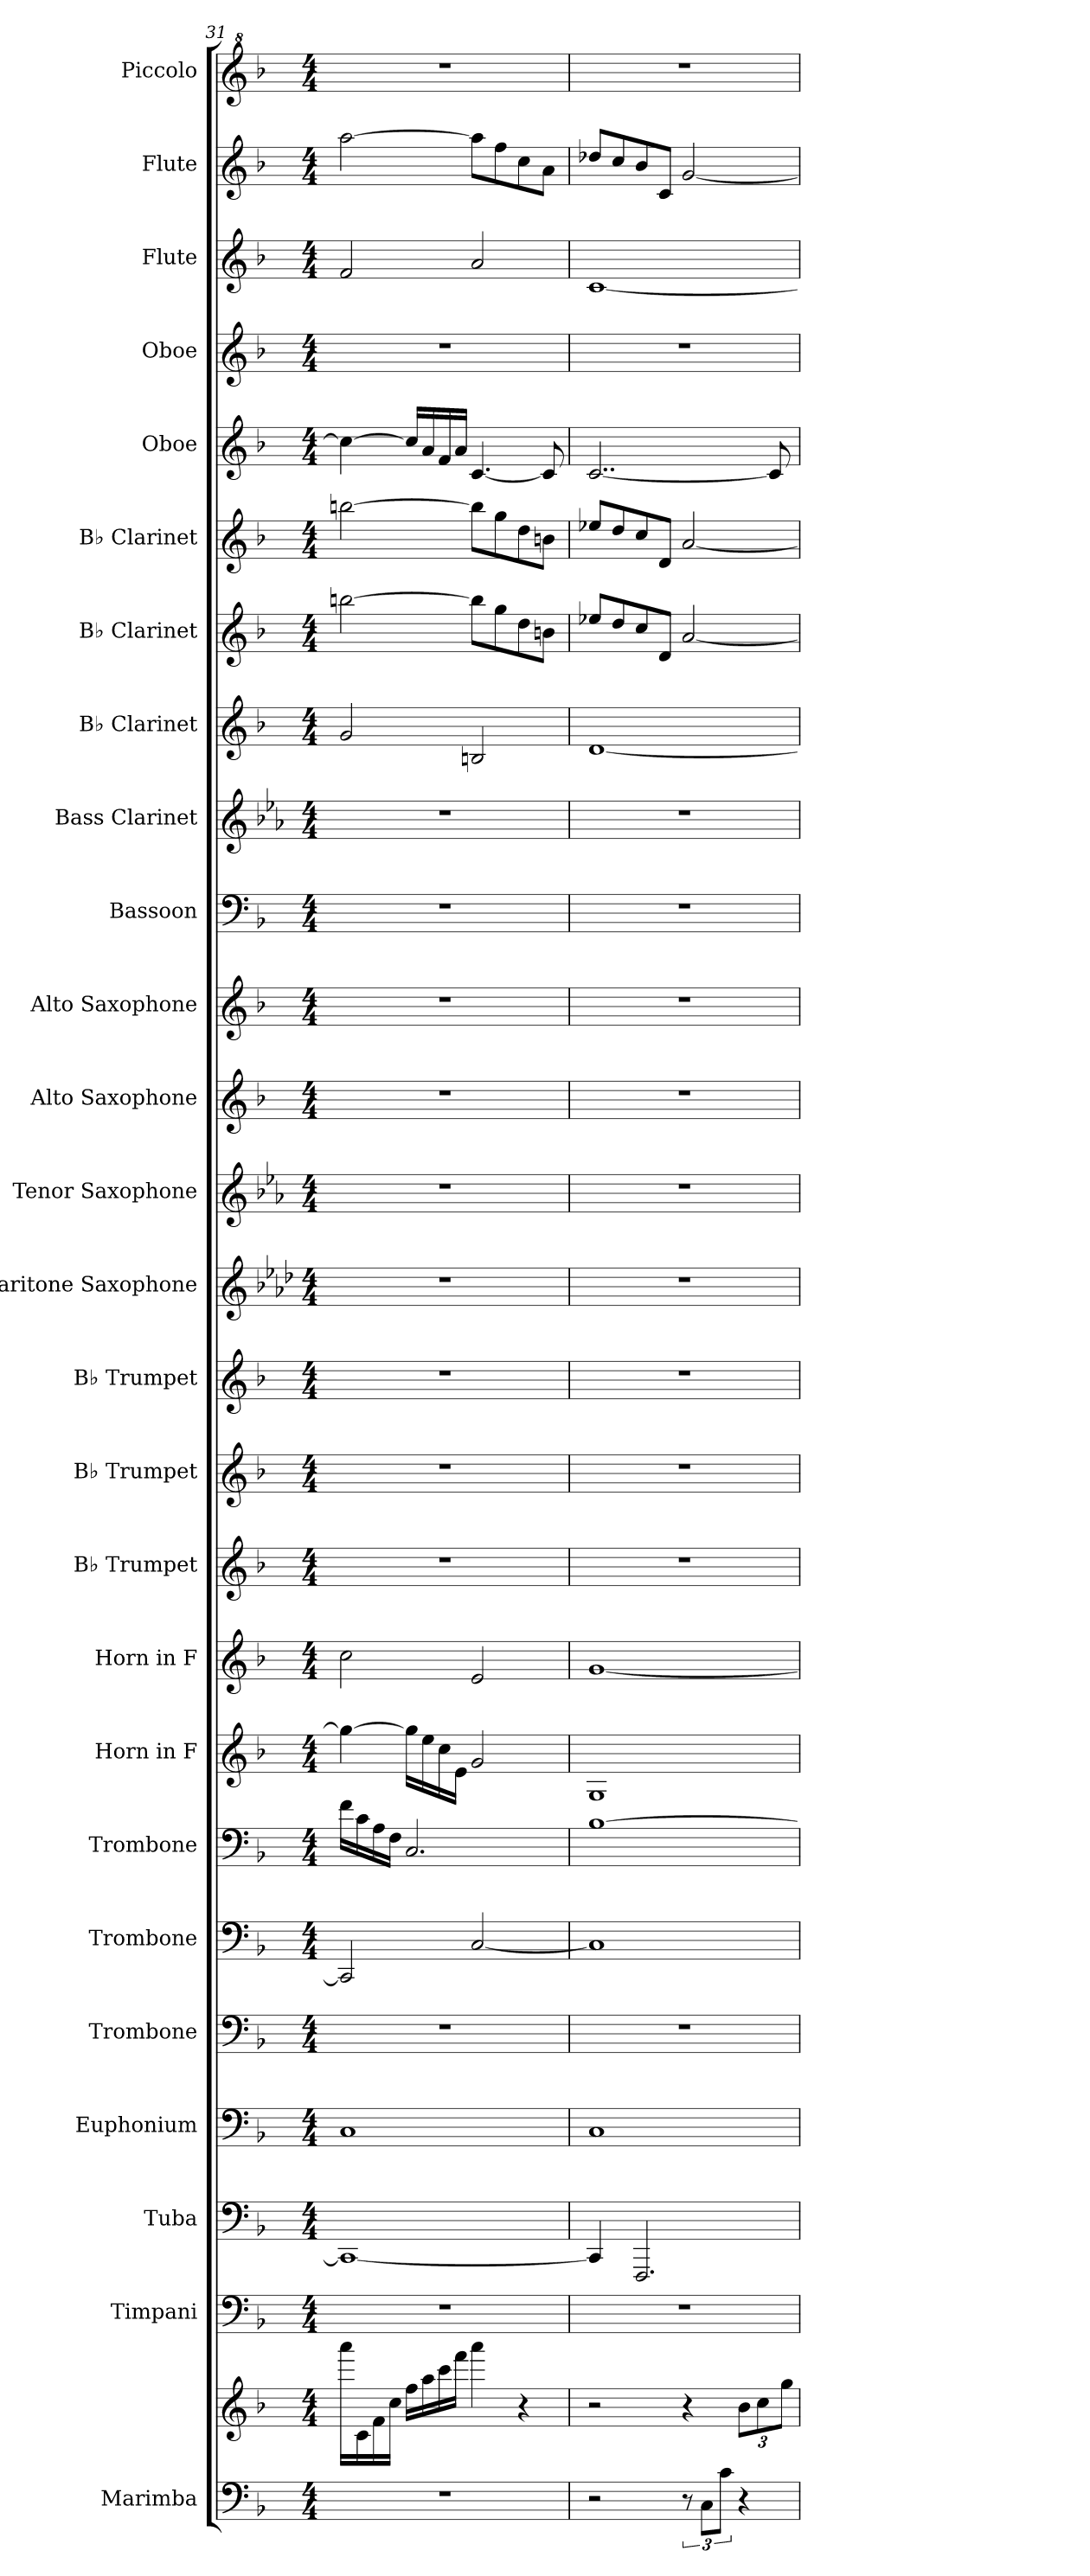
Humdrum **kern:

**kern	**kern	**kern	**kern	**kern	**kern	**kern	**kern	**kern	**kern	**kern	**kern	**kern	**kern	**kern	**kern	**kern	**kern	**kern	**kern	**kern	**kern	**kern	**kern	**kern	**kern	**kern
*part26	*part26	*part25	*part24	*part23	*part22	*part21	*part20	*part19	*part18	*part17	*part16	*part15	*part14	*part13	*part12	*part11	*part10	*part9	*part8	*part7	*part6	*part5	*part4	*part3	*part2	*part1
*staff27	*staff26	*staff25	*staff24	*staff23	*staff22	*staff21	*staff20	*staff19	*staff18	*staff17	*staff16	*staff15	*staff14	*staff13	*staff12	*staff11	*staff10	*staff9	*staff8	*staff7	*staff6	*staff5	*staff4	*staff3	*staff2	*staff1
*I"Marimba	*	*I"Timpani	*I"Tuba	*I"Euphonium	*I"Trombone	*I"Trombone	*I"Trombone	*I"Horn in F	*I"Horn in F	*I"B♭ Trumpet	*I"B♭ Trumpet	*I"B♭ Trumpet	*I"Baritone Saxophone	*I"Tenor Saxophone	*I"Alto Saxophone	*I"Alto Saxophone	*I"Bassoon	*I"Bass Clarinet	*I"B♭ Clarinet	*I"B♭ Clarinet	*I"B♭ Clarinet	*I"Oboe	*I"Oboe	*I"Flute	*I"Flute	*I"Piccolo
*I'Mrm.	*	*I'Timp.	*I'Tba.	*I'Euph.	*I'Tbn.	*I'Tbn.	*I'Tbn.	*	*	*I'B♭ Tpt.	*I'B♭ Tpt.	*I'B♭ Tpt.	*I'Bar. Sax.	*I'T. Sax.	*I'A. Sax.	*I'A. Sax.	*I'Bsn.	*I'B. Cl.	*I'B♭ Cl.	*I'B♭ Cl.	*I'B♭ Cl.	*I'Ob.	*I'Ob.	*I'Fl.	*I'Fl.	*I'Picc.
!!LO:PB:g=z
*clefF4	*clefG2	*clefF4	*clefF4	*clefF4	*clefF4	*clefF4	*clefF4	*clefG2	*clefG2	*clefG2	*clefG2	*clefG2	*clefG2	*clefG2	*clefG2	*clefG2	*clefF4	*clefG2	*clefG2	*clefG2	*clefG2	*clefG2	*clefG2	*clefG2	*clefG2	*clefG^2
*	*	*	*	*	*	*	*	*ITrd4c7	*ITrd4c7	*ITrd1c2	*ITrd1c2	*ITrd1c2	*ITrd12c21	*ITrd8c14	*ITrd5c9	*ITrd5c9	*	*ITrd8c14	*ITrd1c2	*ITrd1c2	*ITrd1c2	*	*	*	*	*ITrd-7c-12
*k[b-]	*k[b-]	*k[b-]	*k[b-]	*k[b-]	*k[b-]	*k[b-]	*k[b-]	*k[b-e-]	*k[b-e-]	*k[b-e-a-]	*k[b-e-a-]	*k[b-e-a-]	*k[b-e-a-d-]	*k[b-e-a-]	*k[b-e-a-d-]	*k[b-e-a-d-]	*k[b-]	*k[b-e-a-]	*k[b-e-a-]	*k[b-e-a-]	*k[b-e-a-]	*k[b-]	*k[b-]	*k[b-]	*k[b-]	*k[b-]
*M4/4	*M4/4	*M4/4	*M4/4	*M4/4	*M4/4	*M4/4	*M4/4	*M4/4	*M4/4	*M4/4	*M4/4	*M4/4	*M4/4	*M4/4	*M4/4	*M4/4	*M4/4	*M4/4	*M4/4	*M4/4	*M4/4	*M4/4	*M4/4	*M4/4	*M4/4	*M4/4
=31	=31	=31	=31	=31	=31	=31	=31	=31	=31	=31	=31	=31	=31	=31	=31	=31	=31	=31	=31	=31	=31	=31	=31	=31	=31	=31
1r	16aaa\LL	1r	1CC_	1C	1r	2CC/]	16f\LL	4cc\_	2f\	1r	1r	1r	1r	1r	1r	1r	1r	1r	2f/	[2aan\	[2aan\	4cc\_	1r	2f/	[2aa\	1r
.	16c\	.	.	.	.	.	16c\	.	.	.	.	.	.	.	.	.	.	.	.	.	.	.	.	.	.	.
.	16f\	.	.	.	.	.	16A\	.	.	.	.	.	.	.	.	.	.	.	.	.	.	.	.	.	.	.
.	16cc\JJ	.	.	.	.	.	16F\JJ	.	.	.	.	.	.	.	.	.	.	.	.	.	.	.	.	.	.	.
.	16ff\LL	.	.	.	.	.	2.C/	16cc\LL]	.	.	.	.	.	.	.	.	.	.	.	.	.	16cc/LL]	.	.	.	.
.	16aa\	.	.	.	.	.	.	16a\	.	.	.	.	.	.	.	.	.	.	.	.	.	16a/	.	.	.	.
.	16ccc\	.	.	.	.	.	.	16f\	.	.	.	.	.	.	.	.	.	.	.	.	.	16f/	.	.	.	.
.	16fff\JJ	.	.	.	.	.	.	16A\JJ	.	.	.	.	.	.	.	.	.	.	.	.	.	16a/JJ	.	.	.	.
.	4aaa\	.	.	.	.	[2C/	.	2c/	2A/	.	.	.	.	.	.	.	.	.	2An/	8aa\L]	8aa\L]	[4.c/	.	2a/	8aa\L]	.
.	.	.	.	.	.	.	.	.	.	.	.	.	.	.	.	.	.	.	.	8ff\	8ff\	.	.	.	8ff\	.
.	4r	.	.	.	.	.	.	.	.	.	.	.	.	.	.	.	.	.	.	8cc\	8cc\	.	.	.	8cc\	.
.	.	.	.	.	.	.	.	.	.	.	.	.	.	.	.	.	.	.	.	8an\J	8an\J	8c/]	.	.	8a\J	.
=32	=32	=32	=32	=32	=32	=32	=32	=32	=32	=32	=32	=32	=32	=32	=32	=32	=32	=32	=32	=32	=32	=32	=32	=32	=32	=32
2r	2r	1r	4CC/]	1C	1r	1C]	[1B-	1C	[1c	1r	1r	1r	1r	1r	1r	1r	1r	1r	[1c	8dd-X/L	8dd-X/L	[2..c/	1r	[1c	8dd-X/L	1r
.	.	.	.	.	.	.	.	.	.	.	.	.	.	.	.	.	.	.	.	8cc/	8cc/	.	.	.	8cc/	.
.	.	.	2.FFF/	.	.	.	.	.	.	.	.	.	.	.	.	.	.	.	.	8b-/	8b-/	.	.	.	8b-/	.
.	.	.	.	.	.	.	.	.	.	.	.	.	.	.	.	.	.	.	.	8c/J	8c/J	.	.	.	8c/J	.
12r	4r	.	.	.	.	.	.	.	.	.	.	.	.	.	.	.	.	.	.	[2g/	[2g/	.	.	.	[2g/	.
12C\L	.	.	.	.	.	.	.	.	.	.	.	.	.	.	.	.	.	.	.	.	.	.	.	.	.	.
12c\J	.	.	.	.	.	.	.	.	.	.	.	.	.	.	.	.	.	.	.	.	.	.	.	.	.	.
*	*Xbrackettup	*	*	*	*	*	*	*	*	*	*	*	*	*	*	*	*	*	*	*	*	*	*	*	*	*
4r	12b-\L	.	.	.	.	.	.	.	.	.	.	.	.	.	.	.	.	.	.	.	.	.	.	.	.	.
.	12cc\	.	.	.	.	.	.	.	.	.	.	.	.	.	.	.	.	.	.	.	.	.	.	.	.	.
.	.	.	.	.	.	.	.	.	.	.	.	.	.	.	.	.	.	.	.	.	.	8c/]	.	.	.	.
.	12gg\J	.	.	.	.	.	.	.	.	.	.	.	.	.	.	.	.	.	.	.	.	.	.	.	.	.
=	=	=	=	=	=	=	=	=	=	=	=	=	=	=	=	=	=	=	=	=	=	=	=	=	=	=
*-	*-	*-	*-	*-	*-	*-	*-	*-	*-	*-	*-	*-	*-	*-	*-	*-	*-	*-	*-	*-	*-	*-	*-	*-	*-	*-
